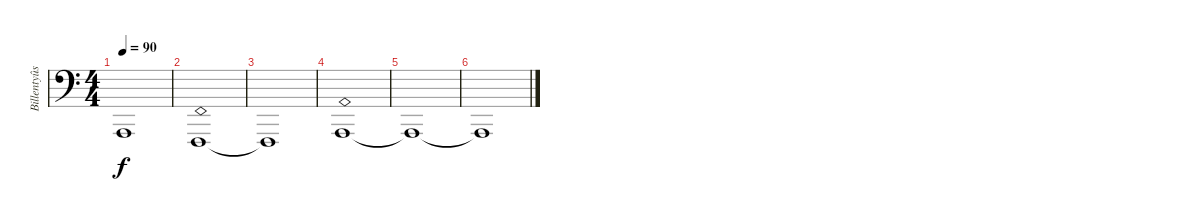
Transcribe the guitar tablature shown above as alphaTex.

\track ("Billentyûs 2 (Jon Lord)" "Billentyûs") {instrument pad8sweep}
\staff {score}
\tuning (C3 G2 D2 A1 E1 B0) {hide}
\ts (4 4)
\tempo 90
\clef f4
\ks c
0.4{t}.1{dy f} |
1.5{ph 12}.1 |
1.5{t}.1 |
0.4{ph 12}.1 |
0.4{t}.1 |
0.4{t}.1
